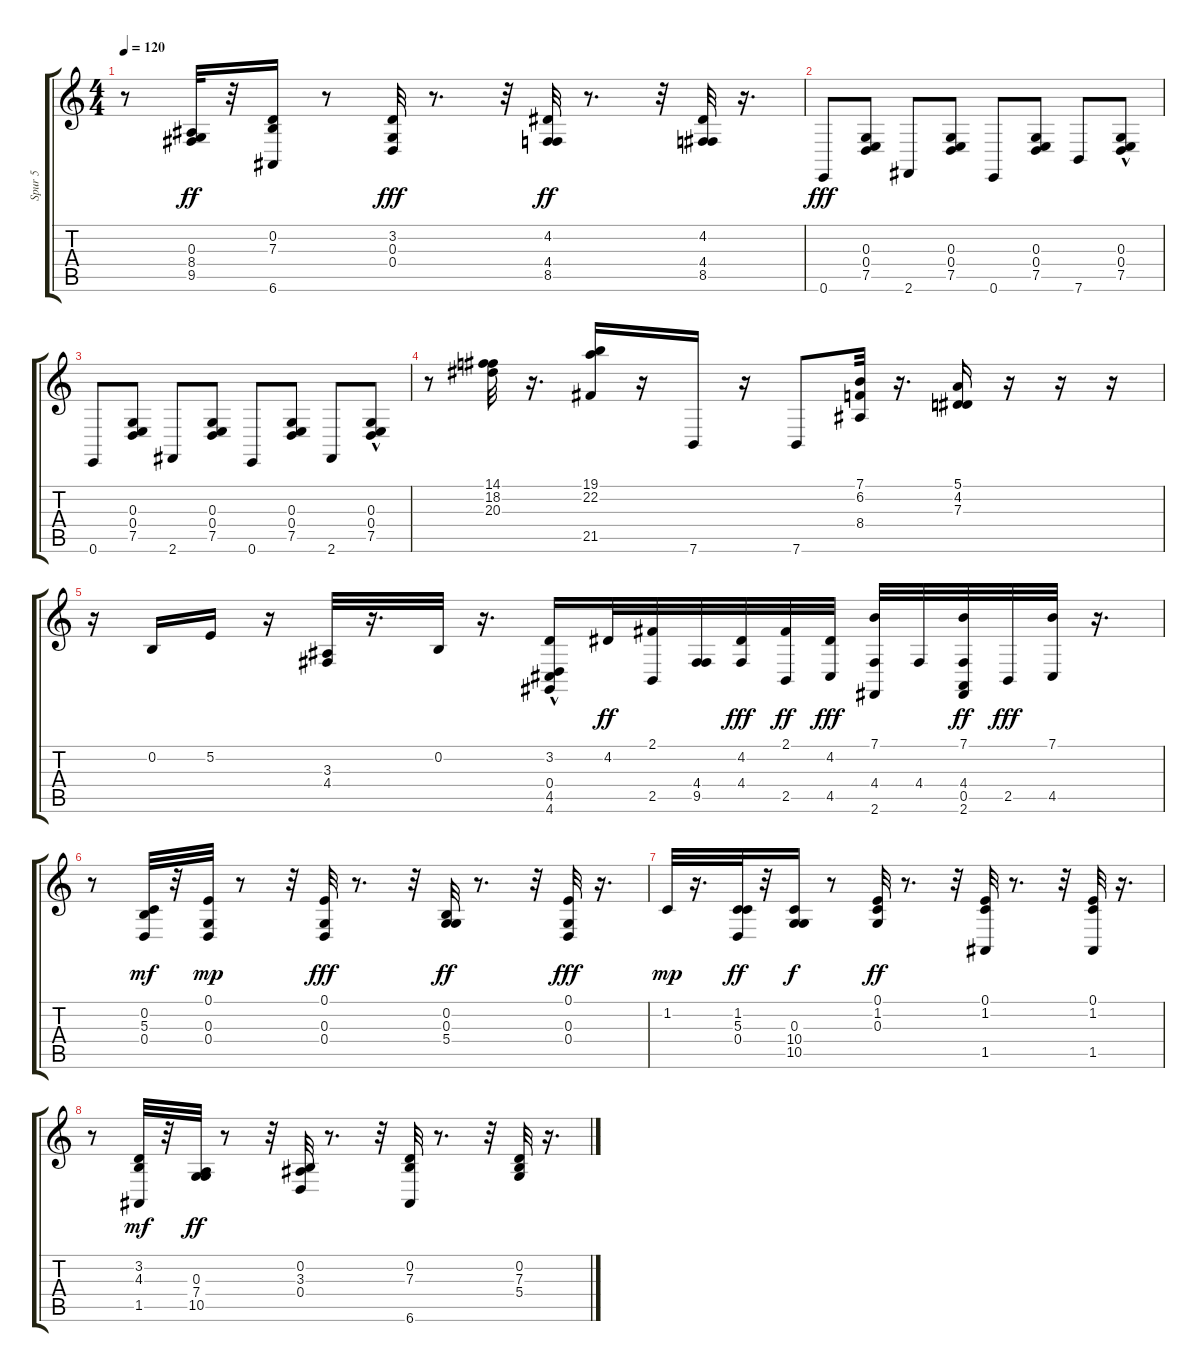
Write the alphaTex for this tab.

\track ("Spur 5" "Spur 5") {instrument electricgrandpiano}
\staff {score tabs}
\tuning (E4 B3 G3 D3 A2 E2) {hide}
\ts (4 4)
\tempo 120
\clef g2
\ks c
r.8{dy ff} (0.3 8.4 9.5).32 r.32 (0.2 7.3 6.6).16 r.8 (3.2 0.3 0.4).32{dy fff} r.8{d} r.32 (4.2 4.4 8.5).32{dy ff} r.8{d} r.32 (4.2 4.4 8.5).32 r.16{d} |
0.6.8{dy fff} (0.3 0.4 7.5).8 2.6.8 (0.3 0.4 7.5).8 0.6.8 (0.3 0.4 7.5).8 7.6.8 (0.3 0.4{hac} 7.5).8 |
0.6.8 (0.3 0.4 7.5).8 2.6.8 (0.3 0.4 7.5).8 0.6.8 (0.3 0.4 7.5).8 2.6.8 (0.3 0.4{hac} 7.5).8 |
r.8 (14.1 18.2 20.3).32 r.16{d} (19.1 22.2 21.5).16 r.16 7.6.16 r.16 7.6.8 (7.1 6.2 8.4).32 r.16{d} (5.1 4.2 7.3).16 r.16 r.16 r.16 |
r.16 0.2.16 5.2.16 r.16 (3.3 4.4).32 r.16{d} 0.2.32 r.16{d} (3.2 0.4{hac} 4.5{hac} 4.6).16{volume 11} 4.2.32{dy ff} (2.1 2.5).32 (4.4 9.5).32 (4.2 4.4).32{dy fff} (2.1 2.5).32{dy ff} (4.2 4.5).32{dy fff} (7.1 4.4 2.6).32 4.4.32 (7.1 4.4 0.5 2.6).32{dy ff} 2.5.32{dy fff} (7.1 4.5).32 r.16{d} |
r.8 (0.2 5.3 0.4).32{dy mf} r.32 (0.1 0.3 0.4).32{dy mp} r.8 r.32 (0.1 0.3 0.4).32{dy fff} r.8{d} r.32 (0.2 0.3 5.4).32{dy ff} r.8{d} r.32 (0.1 0.3 0.4).32{dy fff} r.16{d} |
1.2.32{dy mp} r.16{d} (1.2 5.3 0.4).32{dy ff} r.32 (0.3 10.4 10.5).16{dy f} r.8 (0.1 1.2 0.3).32{dy ff} r.8{d} r.32 (0.1 1.2 1.5).32 r.8{d} r.32 (0.1 1.2 1.5).32 r.16{d} |
r.8 (3.2 4.3 1.5).32{dy mf} r.32 (0.3 7.4 10.5).32{dy ff} r.8 r.32 (0.2 3.3 0.4).32 r.8{d} r.32 (0.2 7.3 6.6).32 r.8{d} r.32 (0.2 7.3 5.4).32 r.16{d}
